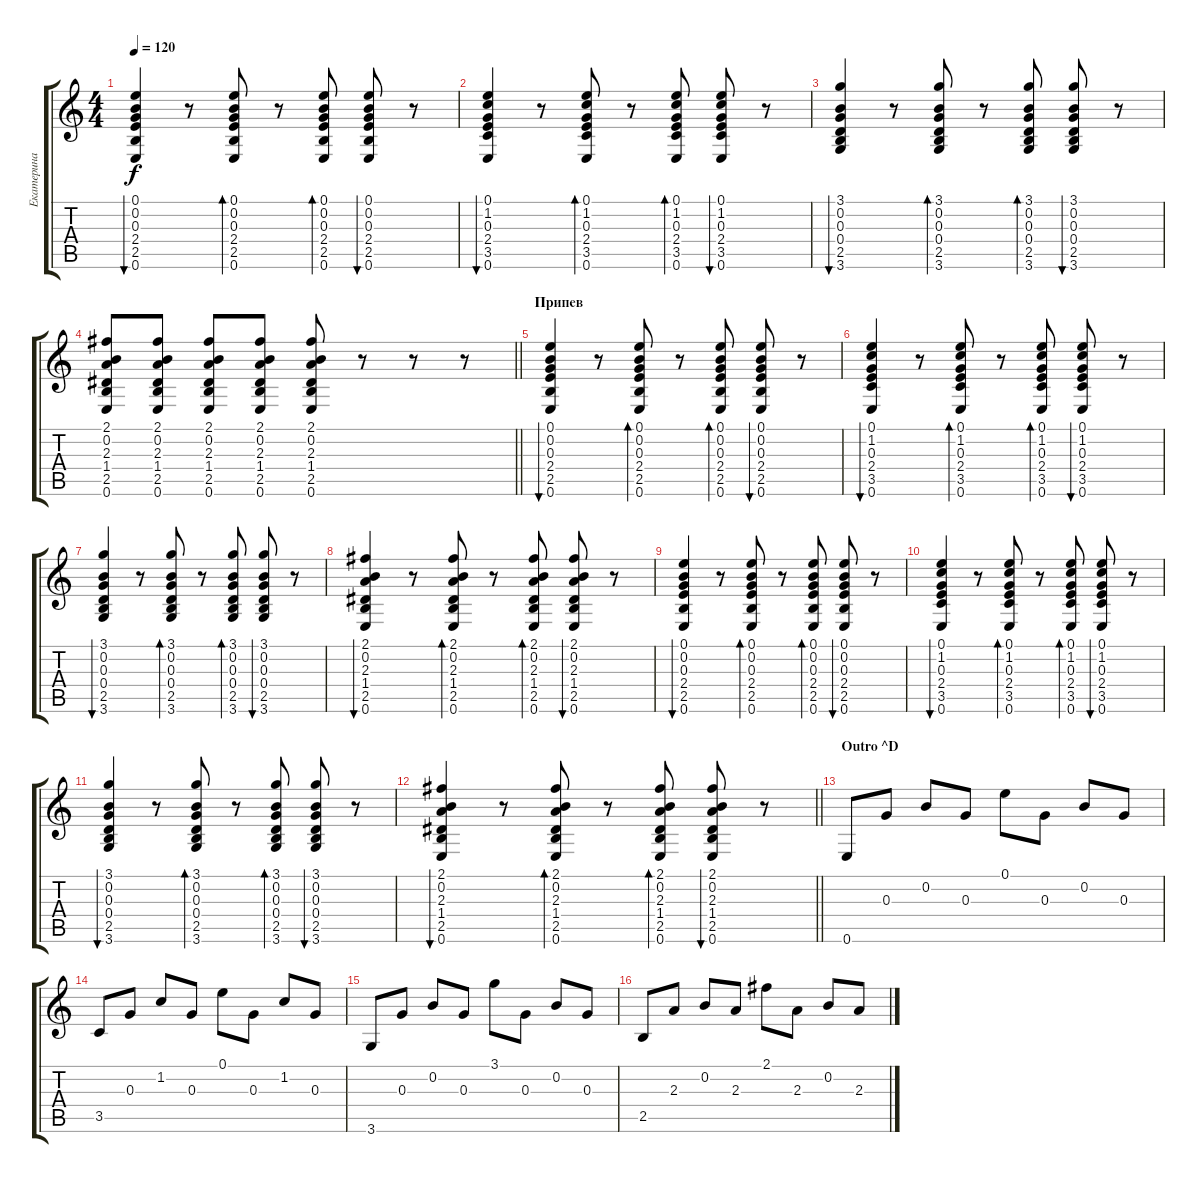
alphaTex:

\track ("Екатерина" "Екатерина") {instrument acousticguitarnylon}
\staff {score tabs}
\tuning (E4 B3 G3 D3 A2 E2) {hide}
\ts (4 4)
\tempo 120
\clef g2
\ks c
(0.1 0.2 0.3 2.4 2.5 0.6).4{bu 60 dy f} r.8 (0.1 0.2 0.3 2.4 2.5 0.6).8{bd 60} r.8 (0.1 0.2 0.3 2.4 2.5 0.6).8{bd 60} (0.1 0.2 0.3 2.4 2.5 0.6).8{bu 60} r.8 |
(0.1 1.2 0.3 2.4 3.5 0.6).4{bu 60} r.8 (0.1 1.2 0.3 2.4 3.5 0.6).8{bd 60} r.8 (0.1 1.2 0.3 2.4 3.5 0.6).8{bd 60} (0.1 1.2 0.3 2.4 3.5 0.6).8{bu 60} r.8 |
(3.1 0.2 0.3 0.4 2.5 3.6).4{bu 60} r.8 (3.1 0.2 0.3 0.4 2.5 3.6).8{bd 60} r.8 (3.1 0.2 0.3 0.4 2.5 3.6).8{bd 60} (3.1 0.2 0.3 0.4 2.5 3.6).8{bu 60} r.8 |
\barLineRight lightlight
(2.1 0.2 2.3 1.4 2.5 0.6).8 (2.1 0.2 2.3 1.4 2.5 0.6).8 (2.1 0.2 2.3 1.4 2.5 0.6).8 (2.1 0.2 2.3 1.4 2.5 0.6).8 (2.1 0.2 2.3 1.4 2.5 0.6).8 r.8 r.8 r.8 |
\section ("" "Припев")
(0.1 0.2 0.3 2.4 2.5 0.6).4{bu 60} r.8 (0.1 0.2 0.3 2.4 2.5 0.6).8{bd 60} r.8 (0.1 0.2 0.3 2.4 2.5 0.6).8{bd 60} (0.1 0.2 0.3 2.4 2.5 0.6).8{bu 60} r.8 |
(0.1 1.2 0.3 2.4 3.5 0.6).4{bu 60} r.8 (0.1 1.2 0.3 2.4 3.5 0.6).8{bd 60} r.8 (0.1 1.2 0.3 2.4 3.5 0.6).8{bd 60} (0.1 1.2 0.3 2.4 3.5 0.6).8{bu 60} r.8 |
(3.1 0.2 0.3 0.4 2.5 3.6).4{bu 60} r.8 (3.1 0.2 0.3 0.4 2.5 3.6).8{bd 60} r.8 (3.1 0.2 0.3 0.4 2.5 3.6).8{bd 60} (3.1 0.2 0.3 0.4 2.5 3.6).8{bu 60} r.8 |
(2.1 0.2 2.3 1.4 2.5 0.6).4{bu 60} r.8 (2.1 0.2 2.3 1.4 2.5 0.6).8{bd 60} r.8 (2.1 0.2 2.3 1.4 2.5 0.6).8{bd 60} (2.1 0.2 2.3 1.4 2.5 0.6).8{bu 60} r.8 |
(0.1 0.2 0.3 2.4 2.5 0.6).4{bu 60} r.8 (0.1 0.2 0.3 2.4 2.5 0.6).8{bd 60} r.8 (0.1 0.2 0.3 2.4 2.5 0.6).8{bd 60} (0.1 0.2 0.3 2.4 2.5 0.6).8{bu 60} r.8 |
(0.1 1.2 0.3 2.4 3.5 0.6).4{bu 60} r.8 (0.1 1.2 0.3 2.4 3.5 0.6).8{bd 60} r.8 (0.1 1.2 0.3 2.4 3.5 0.6).8{bd 60} (0.1 1.2 0.3 2.4 3.5 0.6).8{bu 60} r.8 |
(3.1 0.2 0.3 0.4 2.5 3.6).4{bu 60} r.8 (3.1 0.2 0.3 0.4 2.5 3.6).8{bd 60} r.8 (3.1 0.2 0.3 0.4 2.5 3.6).8{bd 60} (3.1 0.2 0.3 0.4 2.5 3.6).8{bu 60} r.8 |
\barLineRight lightlight
(2.1 0.2 2.3 1.4 2.5 0.6).4{bu 60} r.8 (2.1 0.2 2.3 1.4 2.5 0.6).8{bd 60} r.8 (2.1 0.2 2.3 1.4 2.5 0.6).8{bd 60} (2.1 0.2 2.3 1.4 2.5 0.6).8{bu 60} r.8 |
\section ("" "Outro ^D")
0.6.8 0.3.8 0.2.8 0.3.8 0.1.8 0.3.8 0.2.8 0.3.8 |
3.5.8 0.3.8 1.2.8 0.3.8 0.1.8 0.3.8 1.2.8 0.3.8 |
3.6.8 0.3.8 0.2.8 0.3.8 3.1.8 0.3.8 0.2.8 0.3.8 |
2.5.8 2.3.8 0.2.8 2.3.8 2.1.8 2.3.8 0.2.8 2.3.8
